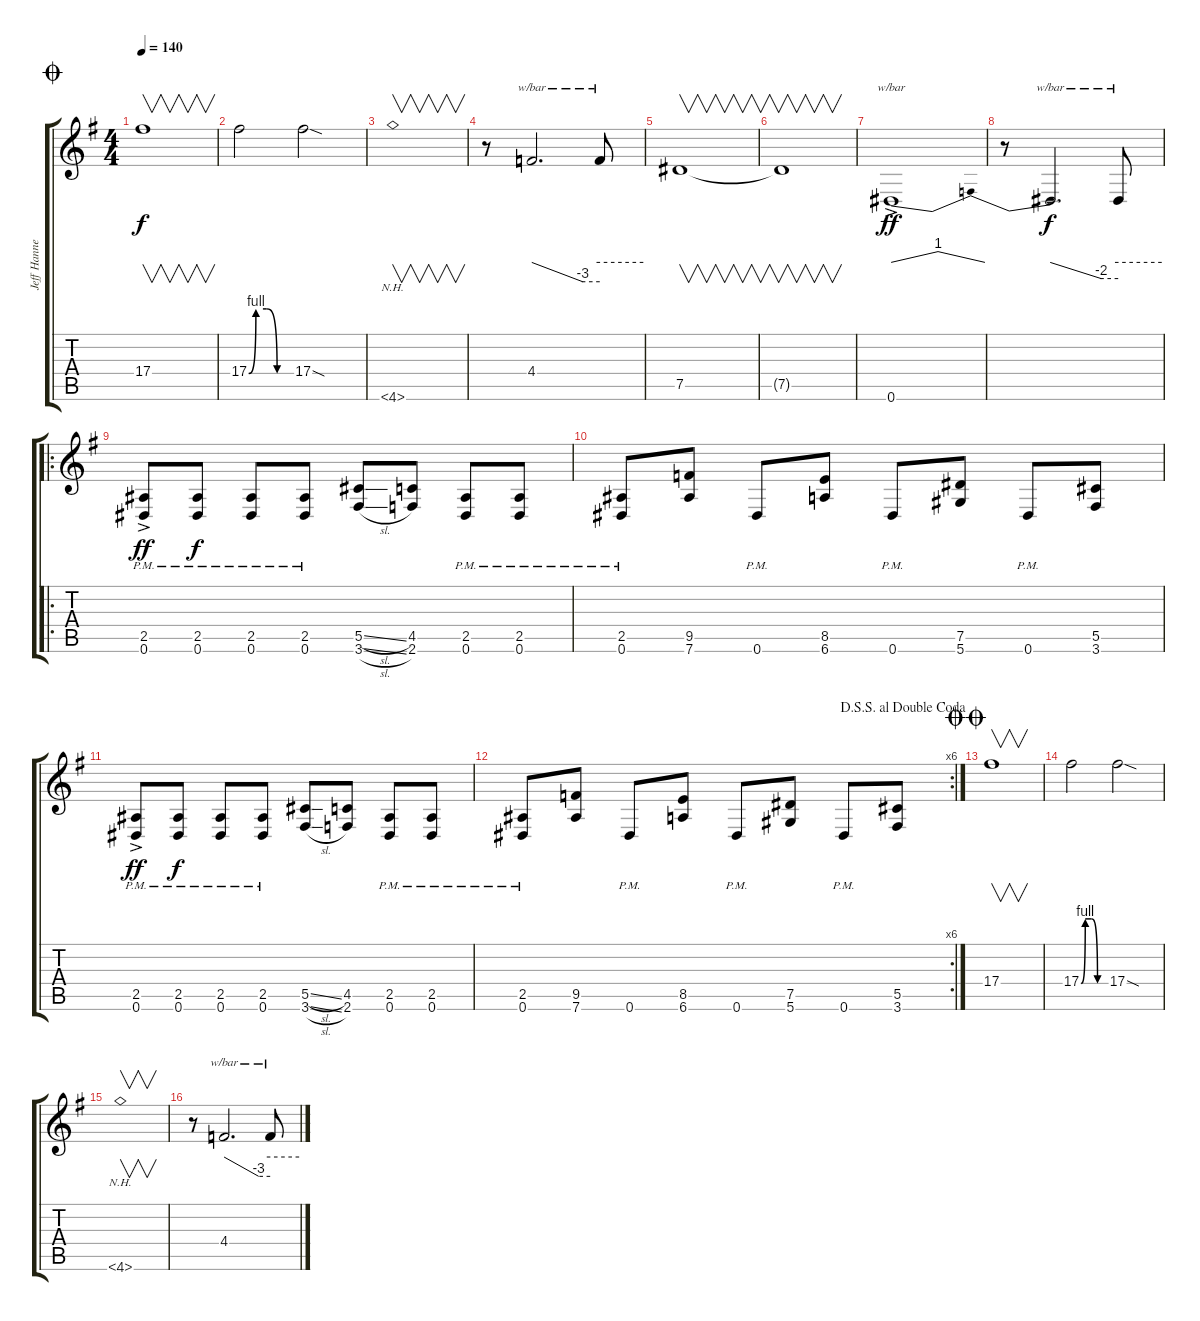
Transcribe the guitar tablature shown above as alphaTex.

\track ("Jeff Hannemen" "Jeff Hanne") {instrument distortionguitar}
\staff {score tabs}
\tuning (Eb4 Bb3 Gb3 Db3 Ab2 Eb2) {hide}
\ts (4 4)
\jump coda
\tempo 140
\clef g2
\ks g
17.4.1{v dy f} |
17.4{be (custom 0 0 10 4 25 4 40 0 60 0)}.2 17.4{sod}.2 |
4.6{nh}.1{v} |
r.8 4.4.2{d tbe (custom default 0 0 45 -12 60 -12)} 4.4{t}.8{tbe (hold default 0 0 60 0)} |
7.5.1{v} |
7.5{t}.1{v} |
0.6{ac}.1{tbe (dip default 0 0 30 4 60 0) dy ff} |
r.8 0.6{t}.2{d tbe (custom default 0 0 45 -8 60 -8) dy f} 0.6{t}.8{tbe (hold default 0 0 60 0)} |
\ro
(2.5{ac pm} 0.6{ac pm}).8{dy ff} (2.5{pm} 0.6{pm}).8{dy f} (2.5{pm} 0.6{pm}).8 (2.5{pm} 0.6{pm}).8 (5.5{sl} 3.6{sl}).8 (4.5 2.6).8 (2.5{pm} 0.6{pm}).8 (2.5{pm} 0.6{pm}).8 |
(2.5{pm} 0.6{pm}).8 (9.5 7.6).8 0.6{pm}.8 (8.5 6.6).8 0.6{pm}.8 (7.5 5.6).8 0.6{pm}.8 (5.5 3.6).8 |
(2.5{ac pm} 0.6{ac pm}).8{dy ff} (2.5{pm} 0.6{pm}).8{dy f} (2.5{pm} 0.6{pm}).8 (2.5{pm} 0.6{pm}).8 (5.5{sl} 3.6{sl}).8 (4.5 2.6).8 (2.5{pm} 0.6{pm}).8 (2.5{pm} 0.6{pm}).8 |
\rc 6
\jump dalsegnosegnoaldoublecoda
(2.5{pm} 0.6{pm}).8 (9.5 7.6).8 0.6{pm}.8 (8.5 6.6).8 0.6{pm}.8 (7.5 5.6).8 0.6{pm}.8 (5.5 3.6).8 |
\jump doublecoda
17.4.1{v} |
17.4{be (custom 0 0 10 4 25 4 40 0 60 0)}.2 17.4{sod}.2 |
4.6{nh}.1{v} |
r.8 4.4.2{d tbe (custom default 0 0 45 -12 60 -12)} 4.4{t}.8{tbe (hold default 0 0 60 0)}
